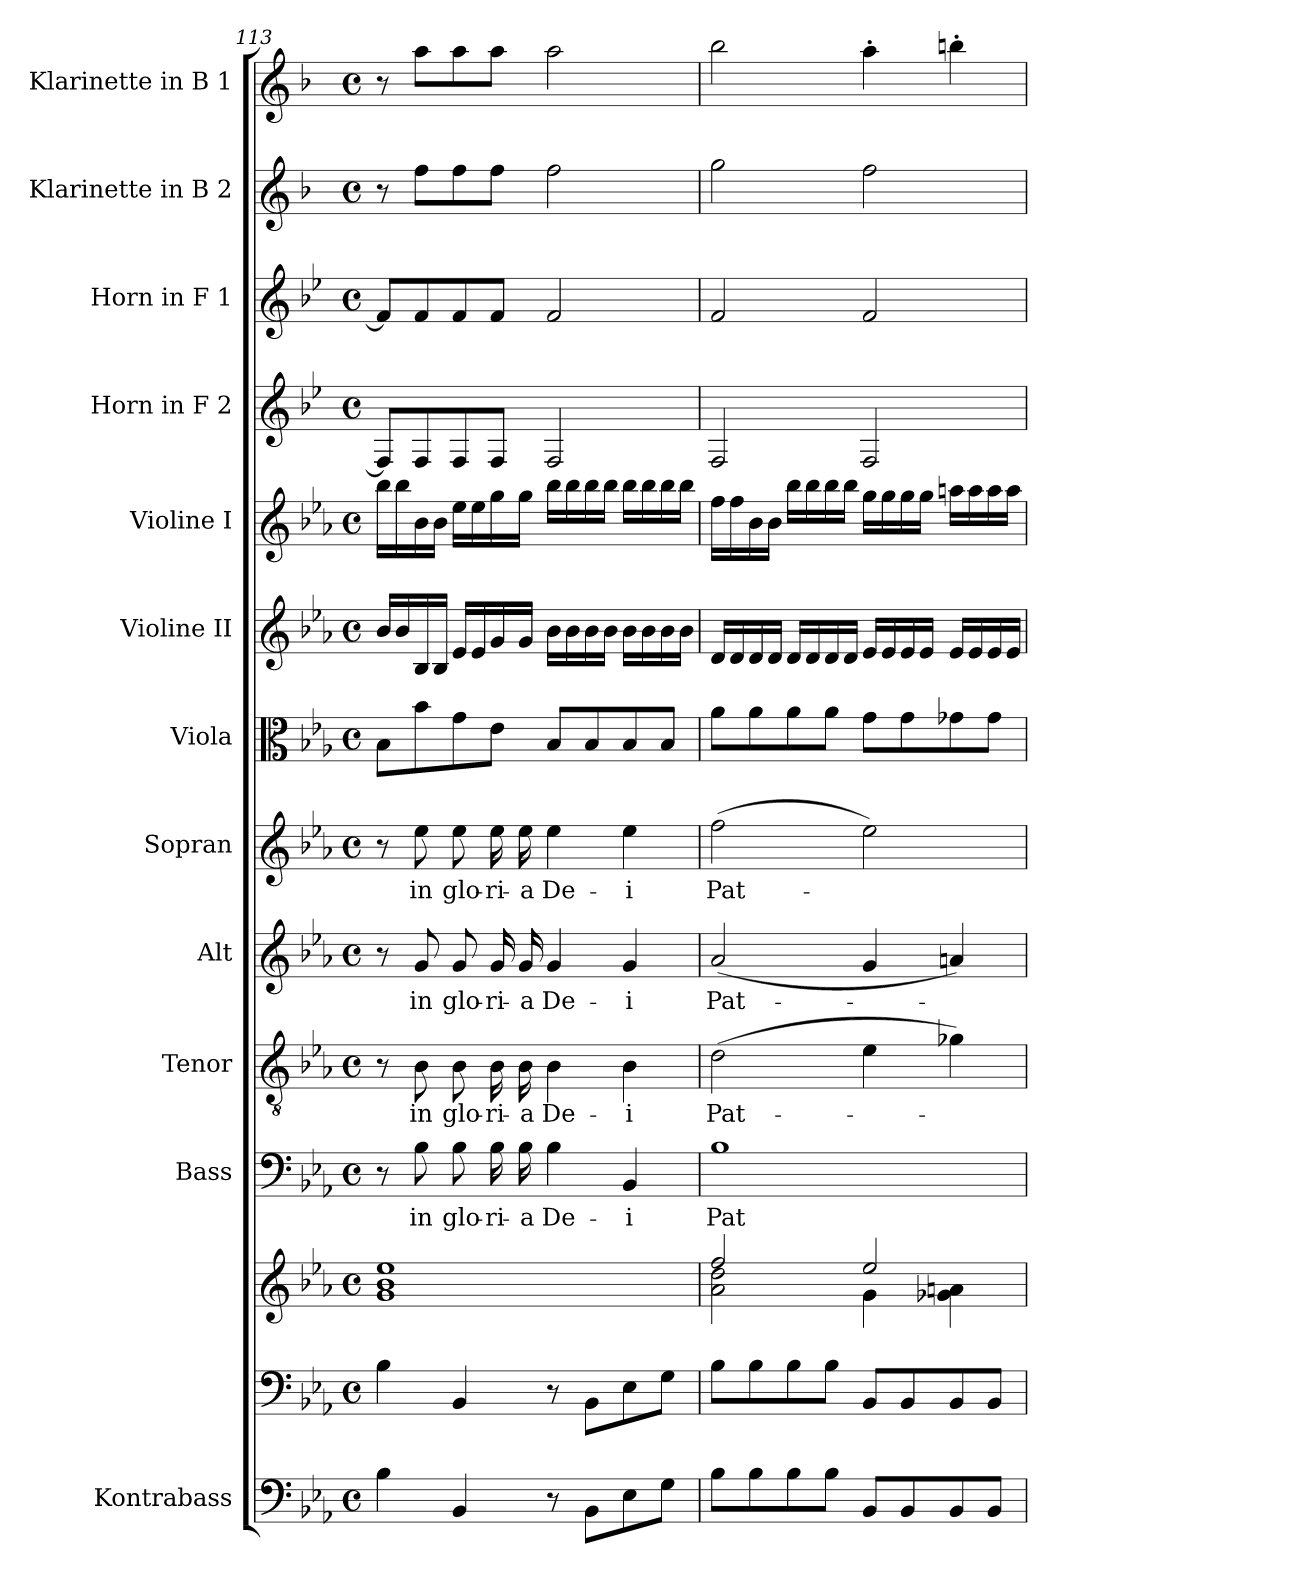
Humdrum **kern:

**kern	**kern	**kern	**kern	**text	**kern	**text	**kern	**text	**kern	**text	**kern	**kern	**kern	**kern	**kern	**kern	**kern
*part13	*part12	*part12	*part11	*part11	*part10	*part10	*part9	*part9	*part8	*part8	*part7	*part6	*part5	*part4	*part3	*part2	*part1
*staff14	*staff13	*staff12	*staff11	*staff11	*staff10	*staff10	*staff9	*staff9	*staff8	*staff8	*staff7	*staff6	*staff5	*staff4	*staff3	*staff2	*staff1
*I"Kontrabass	*	*	*I"Bass	*	*I"Tenor	*	*I"Alt	*	*I"Sopran	*	*I"Viola	*I"Violine II	*I"Violine I	*I"Horn in F 2	*I"Horn in F 1	*I"Klarinette in B 2	*I"Klarinette in B 1
*I'Kb.	*	*	*I'B	*	*I'T	*	*I'A	*	*I'S	*	*I'Vla.	*I'Vl. II	*I'Vl. I	*I'Hrn. 2	*I'Hrn. 1	*	*
*clefF4	*clefF4	*clefG2	*clefF4	*	*clefGv2	*	*clefG2	*	*clefG2	*	*clefC3	*clefG2	*clefG2	*clefG2	*clefG2	*clefG2	*clefG2
*ITrd7c12	*	*	*	*	*	*	*	*	*	*	*	*	*	*ITrd4c7	*ITrd4c7	*ITrd1c2	*ITrd1c2
*k[b-e-a-]	*k[b-e-a-]	*k[b-e-a-]	*k[b-e-a-]	*	*k[b-e-a-]	*	*k[b-e-a-]	*	*k[b-e-a-]	*	*k[b-e-a-]	*k[b-e-a-]	*k[b-e-a-]	*k[b-e-a-]	*k[b-e-a-]	*k[b-e-a-]	*k[b-e-a-]
*E-:	*E-:	*E-:	*E-:	*	*E-:	*	*E-:	*	*E-:	*	*E-:	*E-:	*E-:	*E-:	*E-:	*E-:	*E-:
*M4/4	*M4/4	*M4/4	*M4/4	*	*M4/4	*	*M4/4	*	*M4/4	*	*M4/4	*M4/4	*M4/4	*M4/4	*M4/4	*M4/4	*M4/4
*met(c)	*met(c)	*met(c)	*met(c)	*	*met(c)	*	*met(c)	*	*met(c)	*	*met(c)	*met(c)	*met(c)	*met(c)	*met(c)	*met(c)	*met(c)
=113	=113	=113	=113	=113	=113	=113	=113	=113	=113	=113	=113	=113	=113	=113	=113	=113	=113
4BB-\	4B-\	1g 1b- 1ee-	8r	.	8r	.	8r	.	8r	.	8B-\L	16b-/LL	16bb-\LL	8BB-/L]	8B-/L]	8r	8r
.	.	.	.	.	.	.	.	.	.	.	.	16b-/	16bb-\	.	.	.	.
!	!	!	!	!LO:LY:b	!	!LO:LY:b	!	!LO:LY:b	!	!LO:LY:b	!	!	!	!	!	!	!
.	.	.	8B-\	in	8B-\	in	8g/	in	8ee-\	in	8b-\	16B-/	16b-\	8BB-/	8B-/	8ee-\L	8gg\L
.	.	.	.	.	.	.	.	.	.	.	.	16B-/JJ	16b-\JJ	.	.	.	.
!	!	!	!	!LO:LY:b	!	!LO:LY:b	!	!LO:LY:b	!	!LO:LY:b	!	!	!	!	!	!	!
4BBB-/	4BB-/	.	8B-\	glo-	8B-\	glo-	8g/	glo-	8ee-\	glo-	8g\	16e-/LL	16ee-\LL	8BB-/	8B-/	8ee-\	8gg\
.	.	.	.	.	.	.	.	.	.	.	.	16e-/	16ee-\	.	.	.	.
!	!	!	!	!LO:LY:b	!	!LO:LY:b	!	!LO:LY:b	!	!LO:LY:b	!	!	!	!	!	!	!
.	.	.	16B-\	-ri-	16B-\	-ri-	16g/	-ri-	16ee-\	-ri-	8e-\J	16g/	16gg\	8BB-/J	8B-/J	8ee-\J	8gg\J
!	!	!	!	!LO:LY:b	!	!LO:LY:b	!	!LO:LY:b	!	!LO:LY:b	!	!	!	!	!	!	!
.	.	.	16B-\	-a	16B-\	-a	16g/	-a	16ee-\	-a	.	16g/JJ	16gg\JJ	.	.	.	.
!	!	!	!	!LO:LY:b	!	!LO:LY:b	!	!LO:LY:b	!	!LO:LY:b	!	!	!	!	!	!	!
8r	8r	.	4B-\	De-	4B-\	De-	4g/	De-	4ee-\	De-	8B-/L	16b-\LL	16bb-\LL	2BB-/	2B-/	2ee-\	2gg\
.	.	.	.	.	.	.	.	.	.	.	.	16b-\	16bb-\	.	.	.	.
8BBB-\L	8BB-\L	.	.	.	.	.	.	.	.	.	8B-/	16b-\	16bb-\	.	.	.	.
.	.	.	.	.	.	.	.	.	.	.	.	16b-\JJ	16bb-\JJ	.	.	.	.
!	!	!	!	!LO:LY:b	!	!LO:LY:b	!	!LO:LY:b	!	!LO:LY:b	!	!	!	!	!	!	!
8EE-\	8E-\	.	4BB-/	-i	4B-\	-i	4g/	-i	4ee-\	-i	8B-/	16b-\LL	16bb-\LL	.	.	.	.
.	.	.	.	.	.	.	.	.	.	.	.	16b-\	16bb-\	.	.	.	.
8GG\J	8G\J	.	.	.	.	.	.	.	.	.	8B-/J	16b-\	16bb-\	.	.	.	.
.	.	.	.	.	.	.	.	.	.	.	.	16b-\JJ	16bb-\JJ	.	.	.	.
=114	=114	=114	=114	=114	=114	=114	=114	=114	=114	=114	=114	=114	=114	=114	=114	=114	=114
*	*	*^	*	*	*	*	*	*	*	*	*	*	*	*	*	*	*
!	!	!	!	!	!LO:LY:b	!	!LO:LY:b	!	!LO:LY:b	!	!LO:LY:b	!	!	!	!	!	!	!
8BB-\L	8B-\L	2ff/	2a-\ 2dd\	1B-	Pat-	(>2d\	Pat-	(<2a-/	Pat-	(>2ff\	Pat-	8a-\L	16d/LL	16ff\LL	2BB-/	2B-/	2ff\	2aa-\
.	.	.	.	.	.	.	.	.	.	.	.	.	16d/	16ff\	.	.	.	.
8BB-\	8B-\	.	.	.	.	.	.	.	.	.	.	8a-\	16d/	16b-\	.	.	.	.
.	.	.	.	.	.	.	.	.	.	.	.	.	16d/JJ	16b-\JJ	.	.	.	.
8BB-\	8B-\	.	.	.	.	.	.	.	.	.	.	8a-\	16d/LL	16bb-\LL	.	.	.	.
.	.	.	.	.	.	.	.	.	.	.	.	.	16d/	16bb-\	.	.	.	.
8BB-\J	8B-\J	.	.	.	.	.	.	.	.	.	.	8a-\J	16d/	16bb-\	.	.	.	.
.	.	.	.	.	.	.	.	.	.	.	.	.	16d/JJ	16bb-\JJ	.	.	.	.
8BBB-/L	8BB-/L	2ee-/	4g\	.	.	4e-\	.	4g/	.	2ee-\)	.	8g\L	16e-/LL	16gg\LL	2BB-/	2B-/	2ee-\	4gg'>\
.	.	.	.	.	.	.	.	.	.	.	.	.	16e-/	16gg\	.	.	.	.
8BBB-/	8BB-/	.	.	.	.	.	.	.	.	.	.	8g\	16e-/	16gg\	.	.	.	.
.	.	.	.	.	.	.	.	.	.	.	.	.	16e-/JJ	16gg\JJ	.	.	.	.
8BBB-/	8BB-/	.	4g-X\ 4an\	.	.	4g-X\)	.	4an/)	.	.	.	8g-X\	16e-/LL	16aan\LL	.	.	.	4aan'>\
.	.	.	.	.	.	.	.	.	.	.	.	.	16e-/	16aa\	.	.	.	.
8BBB-/J	8BB-/J	.	.	.	.	.	.	.	.	.	.	8g-\J	16e-/	16aa\	.	.	.	.
.	.	.	.	.	.	.	.	.	.	.	.	.	16e-/JJ	16aa\JJ	.	.	.	.
*	*	*v	*v	*	*	*	*	*	*	*	*	*	*	*	*	*	*	*
=	=	=	=	=	=	=	=	=	=	=	=	=	=	=	=	=	=
*-	*-	*-	*-	*-	*-	*-	*-	*-	*-	*-	*-	*-	*-	*-	*-	*-	*-
